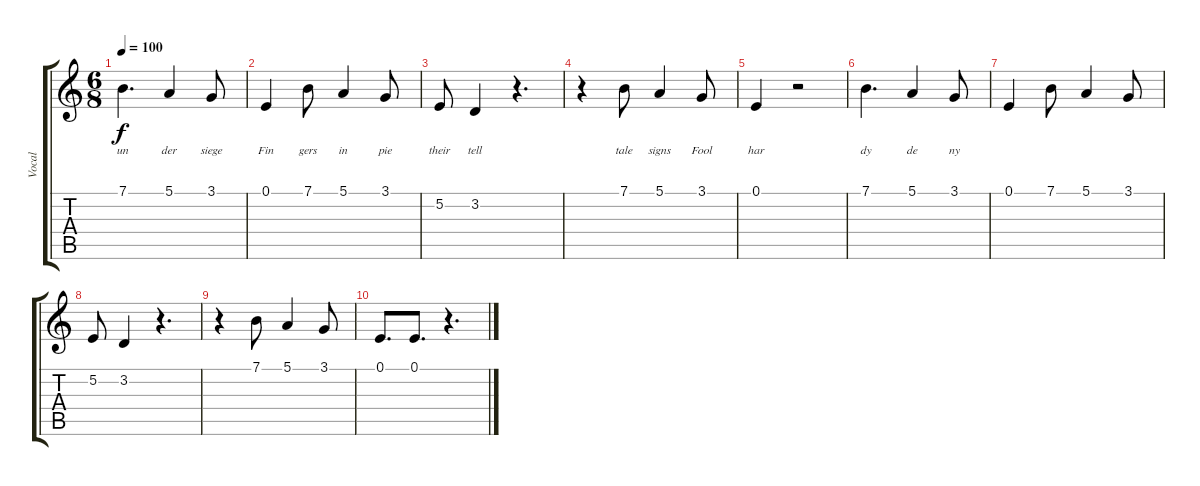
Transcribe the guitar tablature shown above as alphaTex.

\track ("Vocal" "Vocal") {instrument acousticgrandpiano}
\staff {score tabs}
\tuning (E4 B3 G3 D3 A2 E2) {hide}
\ts (6 8)
\tempo 100
\clef g2
\ks c
7.1.4{d lyrics (0 "un") lyrics (1 "") lyrics (2 "") lyrics (3 "") lyrics (4 "") dy f} 5.1.4{lyrics (0 "der") lyrics (1 "") lyrics (2 "") lyrics (3 "") lyrics (4 "")} 3.1.8{lyrics (0 "siege") lyrics (1 "") lyrics (2 "") lyrics (3 "") lyrics (4 "")} |
0.1.4{lyrics (0 "Fin") lyrics (1 "") lyrics (2 "") lyrics (3 "") lyrics (4 "")} 7.1.8{lyrics (0 "gers") lyrics (1 "") lyrics (2 "") lyrics (3 "") lyrics (4 "")} 5.1.4{lyrics (0 "in") lyrics (1 "") lyrics (2 "") lyrics (3 "") lyrics (4 "")} 3.1.8{lyrics (0 "pie") lyrics (1 "") lyrics (2 "") lyrics (3 "") lyrics (4 "")} |
5.2.8{lyrics (0 "their") lyrics (1 "") lyrics (2 "") lyrics (3 "") lyrics (4 "")} 3.2.4{lyrics (0 "tell") lyrics (1 "") lyrics (2 "") lyrics (3 "") lyrics (4 "")} r.4{d} |
r.4 7.1.8{lyrics (0 "tale") lyrics (1 "") lyrics (2 "") lyrics (3 "") lyrics (4 "")} 5.1.4{lyrics (0 "signs") lyrics (1 "") lyrics (2 "") lyrics (3 "") lyrics (4 "")} 3.1.8{lyrics (0 "Fool") lyrics (1 "") lyrics (2 "") lyrics (3 "") lyrics (4 "")} |
0.1.4{lyrics (0 "har") lyrics (1 "") lyrics (2 "") lyrics (3 "") lyrics (4 "")} r.2 |
7.1.4{d lyrics (0 "dy") lyrics (1 "") lyrics (2 "") lyrics (3 "") lyrics (4 "")} 5.1.4{lyrics (0 "de") lyrics (1 "") lyrics (2 "") lyrics (3 "") lyrics (4 "")} 3.1.8{lyrics (0 "ny") lyrics (1 "") lyrics (2 "") lyrics (3 "") lyrics (4 "")} |
0.1.4 7.1.8 5.1.4 3.1.8 |
5.2.8 3.2.4 r.4{d} |
r.4 7.1.8 5.1.4 3.1.8 |
0.1.8{d} 0.1.8{d} r.4{d}
